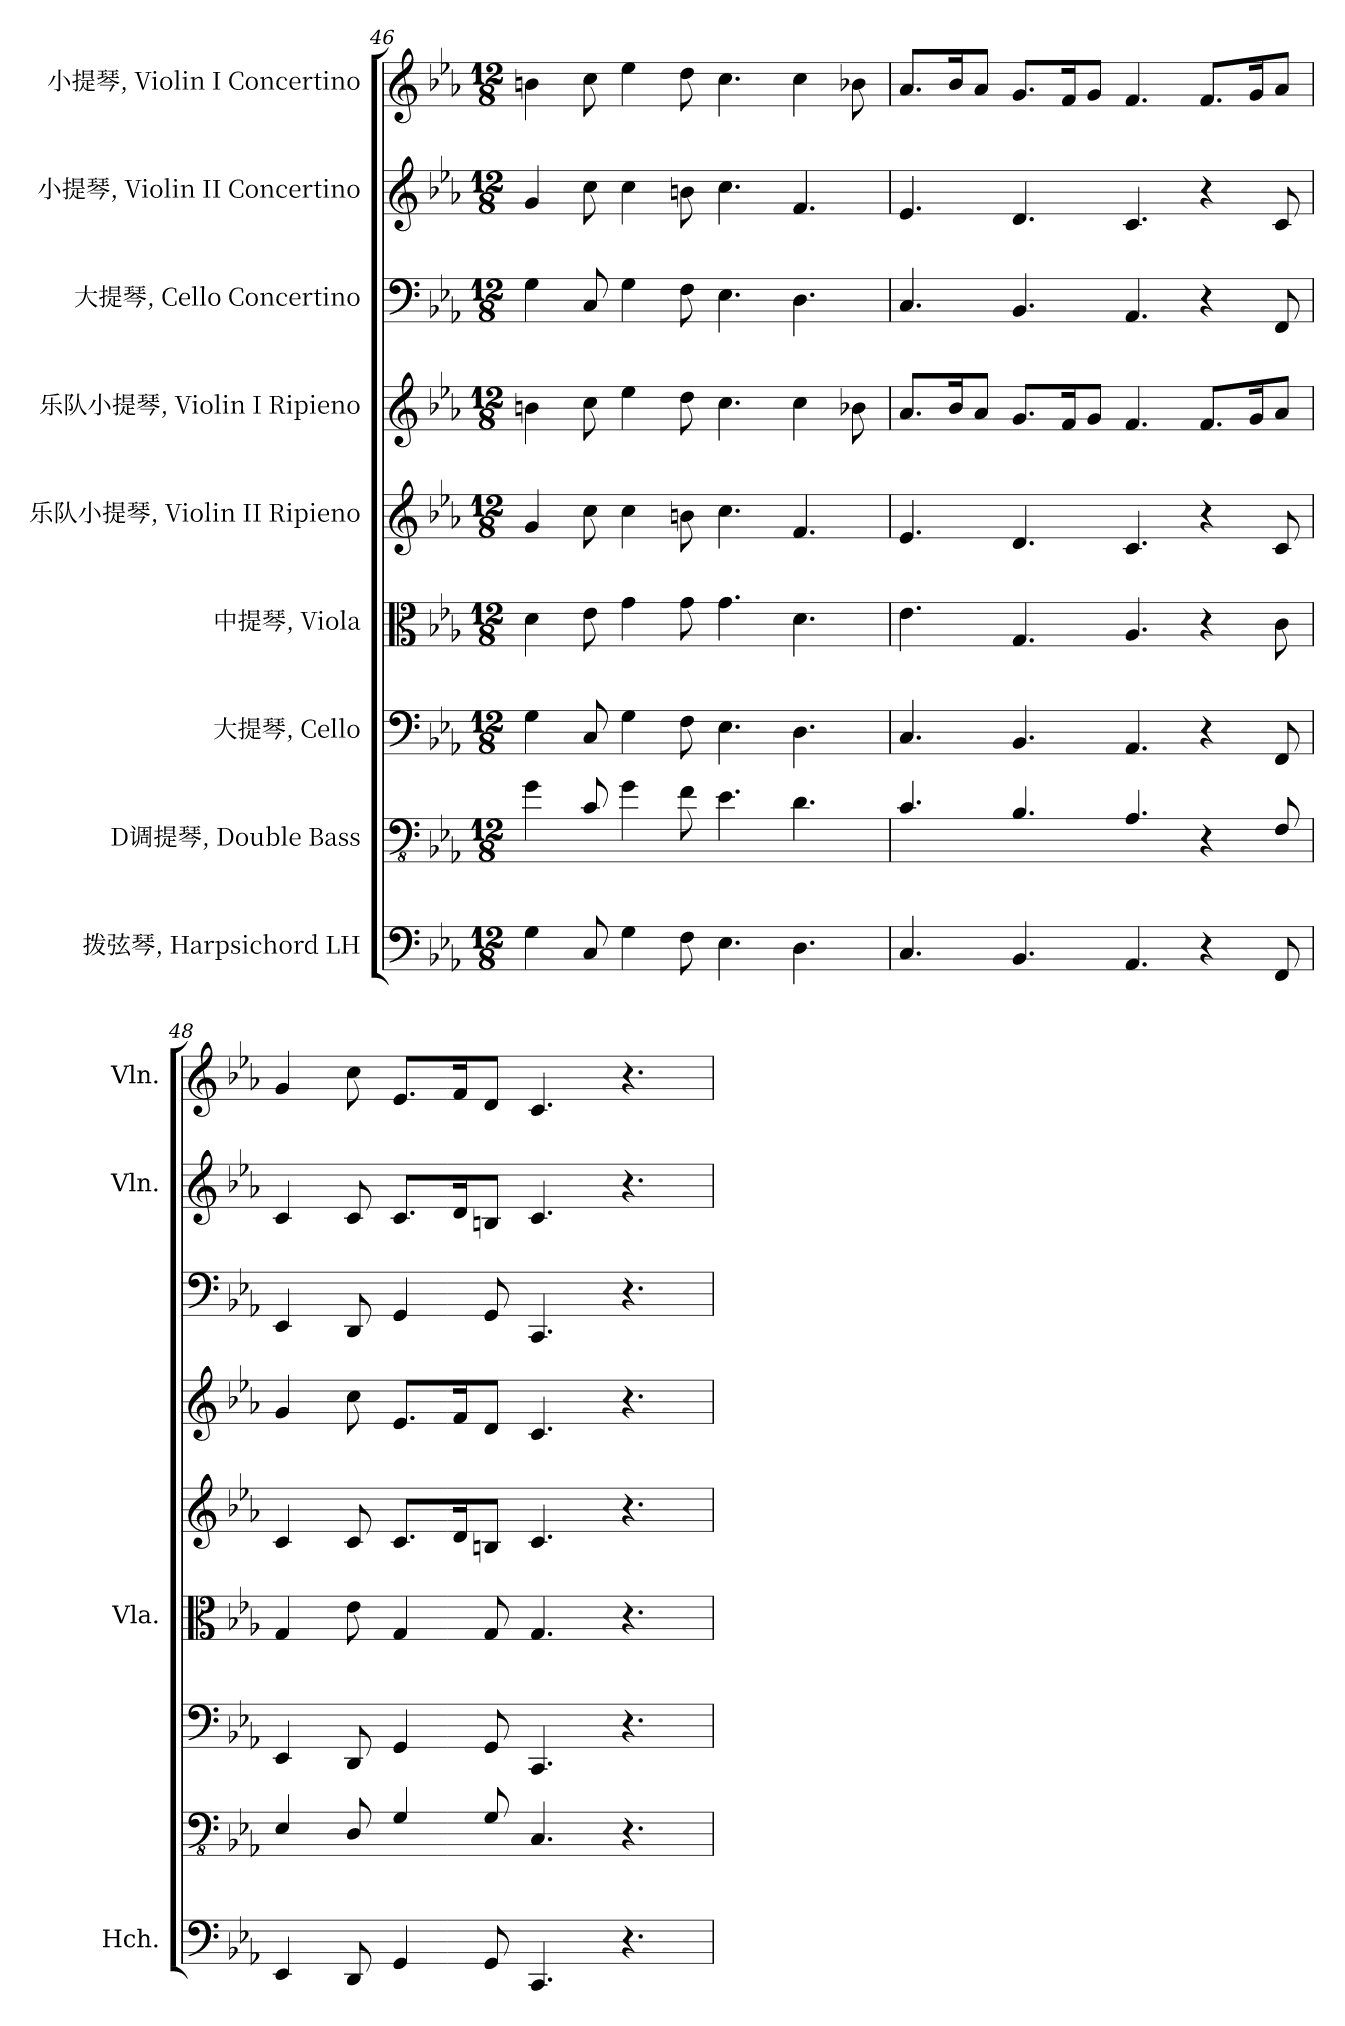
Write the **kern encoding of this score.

**kern	**kern	**kern	**kern	**kern	**kern	**kern	**kern	**kern
*part9	*part8	*part7	*part6	*part5	*part4	*part3	*part2	*part1
*staff9	*staff8	*staff7	*staff6	*staff5	*staff4	*staff3	*staff2	*staff1
*I"拨弦琴, Harpsichord LH	*I"D调提琴, Double Bass	*I"大提琴, Cello	*I"中提琴, Viola	*I"乐队小提琴, Violin II Ripieno	*I"乐队小提琴, Violin I Ripieno	*I"大提琴, Cello Concertino	*I"小提琴, Violin II Concertino	*I"小提琴, Violin I Concertino
*I'Hch.	*	*	*I'Vla.	*	*	*	*I'Vln.	*I'Vln.
*clefF4	*clefFv4	*clefF4	*clefC3	*clefG2	*clefG2	*clefF4	*clefG2	*clefG2
*	*ITrd7c12	*	*	*	*	*	*	*
*k[b-e-a-]	*k[b-e-a-]	*k[b-e-a-]	*k[b-e-a-]	*k[b-e-a-]	*k[b-e-a-]	*k[b-e-a-]	*k[b-e-a-]	*k[b-e-a-]
*M12/8	*M12/8	*M12/8	*M12/8	*M12/8	*M12/8	*M12/8	*M12/8	*M12/8
=46	=46	=46	=46	=46	=46	=46	=46	=46
4G\	4GG\	4G\	4d\	4g/	4bn\	4G\	4g/	4bn\
8C/	8CC/	8C/	8e-\	8cc\	8cc\	8C/	8cc\	8cc\
4G\	4GG\	4G\	4g\	4cc\	4ee-\	4G\	4cc\	4ee-\
8F\	8FF\	8F\	8g\	8bn\	8dd\	8F\	8bn\	8dd\
4.E-\	4.EE-\	4.E-\	4.g\	4.cc\	4.cc\	4.E-\	4.cc\	4.cc\
4.D\	4.DD\	4.D\	4.d\	4.f/	4cc\	4.D\	4.f/	4cc\
.	.	.	.	.	8b-X\	.	.	8b-X\
=47	=47	=47	=47	=47	=47	=47	=47	=47
4.C/	4.CC/	4.C/	4.e-\	4.e-/	8.a-/L	4.C/	4.e-/	8.a-/L
.	.	.	.	.	16b-/K	.	.	16b-/K
.	.	.	.	.	8a-/J	.	.	8a-/J
4.BB-/	4.BBB-/	4.BB-/	4.G/	4.d/	8.g/L	4.BB-/	4.d/	8.g/L
.	.	.	.	.	16f/K	.	.	16f/K
.	.	.	.	.	8g/J	.	.	8g/J
4.AA-/	4.AAA-/	4.AA-/	4.A-/	4.c/	4.f/	4.AA-/	4.c/	4.f/
4r	4r	4r	4r	4r	8.f/L	4r	4r	8.f/L
.	.	.	.	.	16g/K	.	.	16g/K
8FF/	8FFF/	8FF/	8c\	8c/	8a-/J	8FF/	8c/	8a-/J
!!LO:PB:g=z
=48	=48	=48	=48	=48	=48	=48	=48	=48
4EE-/	4EEE-/	4EE-/	4G/	4c/	4g/	4EE-/	4c/	4g/
8DD/	8DDD/	8DD/	8e-\	8c/	8cc\	8DD/	8c/	8cc\
4GG/	4GGG/	4GG/	4G/	8.c/L	8.e-/L	4GG/	8.c/L	8.e-/L
.	.	.	.	16d/K	16f/K	.	16d/K	16f/K
8GG/	8GGG/	8GG/	8G/	8Bn/J	8d/J	8GG/	8Bn/J	8d/J
*	*	*	*	*	*	*	*	*MM40
4.CC/	4.CCC/	4.CC/	4.G/	4.c/	4.c/	4.CC/	4.c/	4.c/
4.r	4.r	4.r	4.r	4.r	4.r	4.r	4.r	4.r
=	=	=	=	=	=	=	=	=
*-	*-	*-	*-	*-	*-	*-	*-	*-
